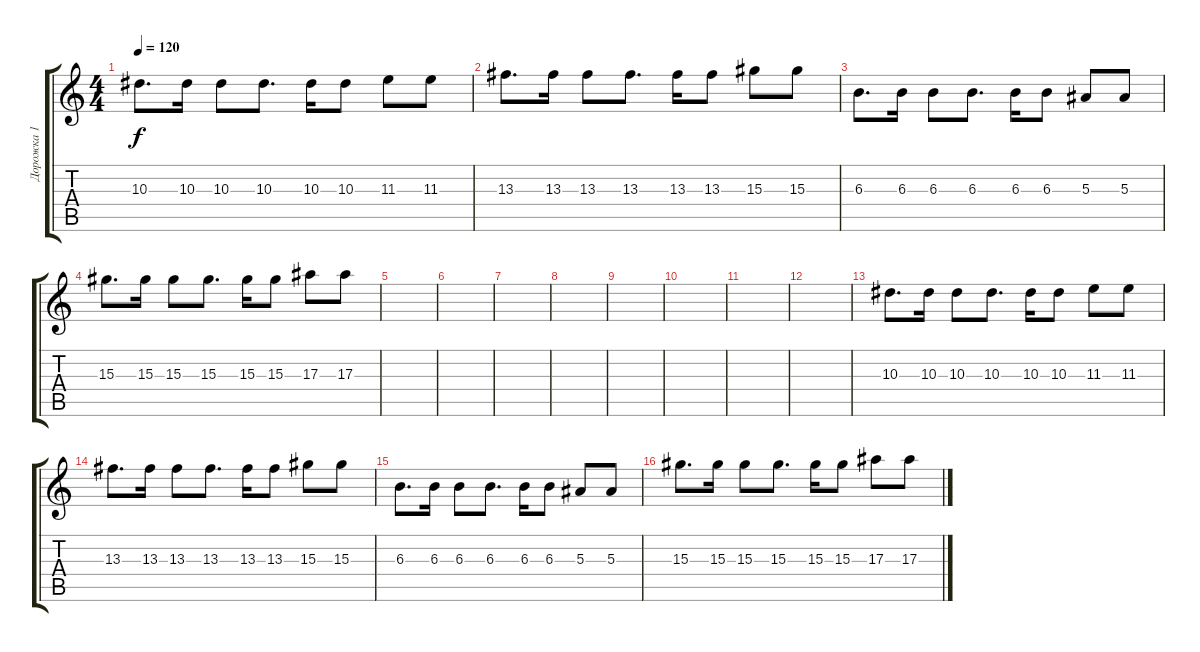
\track ("Дорожка 1" "Дорожка 1") {instrument acousticguitarsteel}
\staff {score tabs}
\tuning (D4 A3 F3 C3 G2 C2) {hide}
\ts (4 4)
\tempo 120
\clef g2
\ks c
10.3.8{d dy f} 10.3.16 10.3.8 10.3.8{d} 10.3.16 10.3.8 11.3.8 11.3.8 |
13.3.8{d} 13.3.16 13.3.8 13.3.8{d} 13.3.16 13.3.8 15.3.8 15.3.8 |
6.3.8{d} 6.3.16 6.3.8 6.3.8{d} 6.3.16 6.3.8 5.3.8 5.3.8 |
15.3.8{d} 15.3.16 15.3.8 15.3.8{d} 15.3.16 15.3.8 17.3.8 17.3.8 |
|
|
|
|
|
|
|
|
10.3.8{d} 10.3.16 10.3.8 10.3.8{d} 10.3.16 10.3.8 11.3.8 11.3.8 |
13.3.8{d} 13.3.16 13.3.8 13.3.8{d} 13.3.16 13.3.8 15.3.8 15.3.8 |
6.3.8{d} 6.3.16 6.3.8 6.3.8{d} 6.3.16 6.3.8 5.3.8 5.3.8 |
15.3.8{d} 15.3.16 15.3.8 15.3.8{d} 15.3.16 15.3.8 17.3.8 17.3.8
